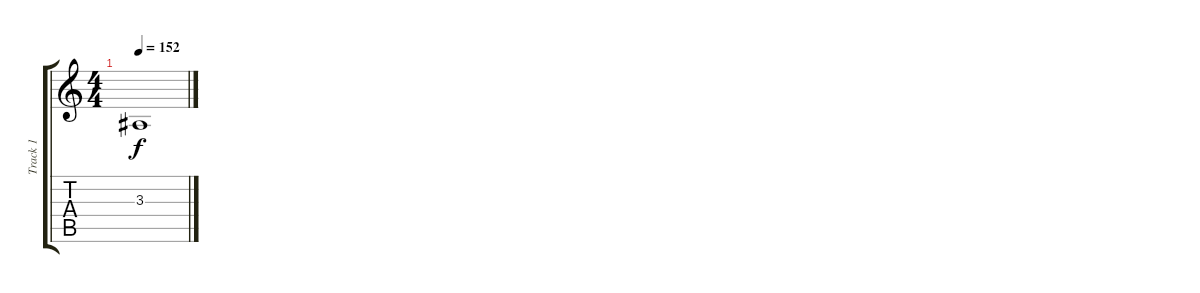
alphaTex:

\track ("Track 1" "Track 1") {instrument pad2warm}
\staff {score tabs}
\tuning (E4 B3 G3 D3 A2 E2) {hide}
\ts (4 4)
\tempo 152
\clef g2
\ks c
3.3{t}.1{dy f}
